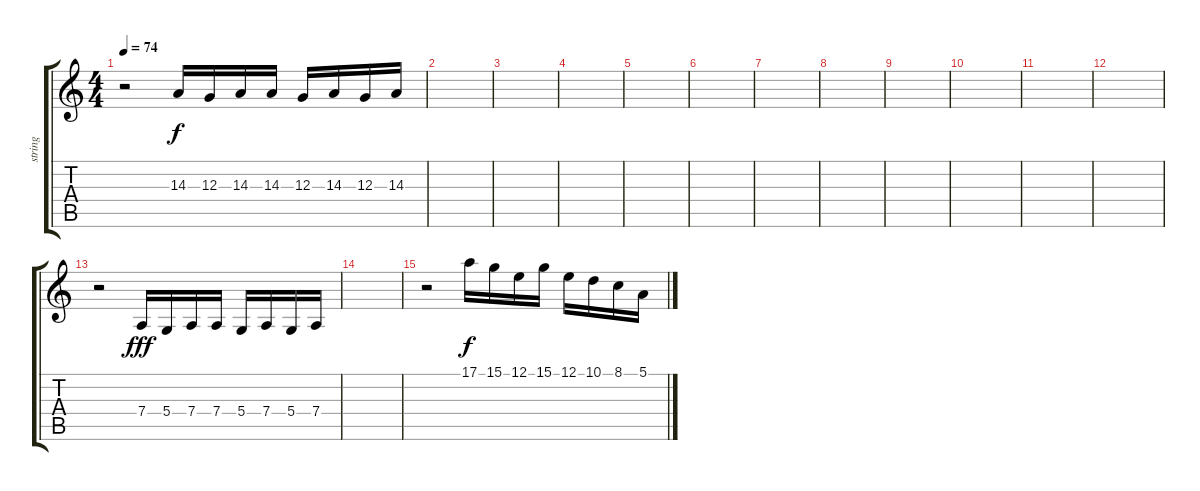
\track ("string" "string") {instrument stringensemble1}
\staff {score tabs}
\tuning (E4 B3 G3 D3 A2 E2) {hide}
\ts (4 4)
\tempo 74
\clef g2
\ks c
r.2{dy f} 14.3.16 12.3.16 14.3.16 14.3.16 12.3.16 14.3.16 12.3.16 14.3.16 |
|
|
|
|
|
|
|
|
|
|
|
r.2 7.4.16{dy fff} 5.4.16 7.4.16 7.4.16 5.4.16 7.4.16 5.4.16 7.4.16 |
|
r.2 17.1.16{dy f} 15.1.16 12.1.16 15.1.16 12.1.16 10.1.16 8.1.16 5.1.16
